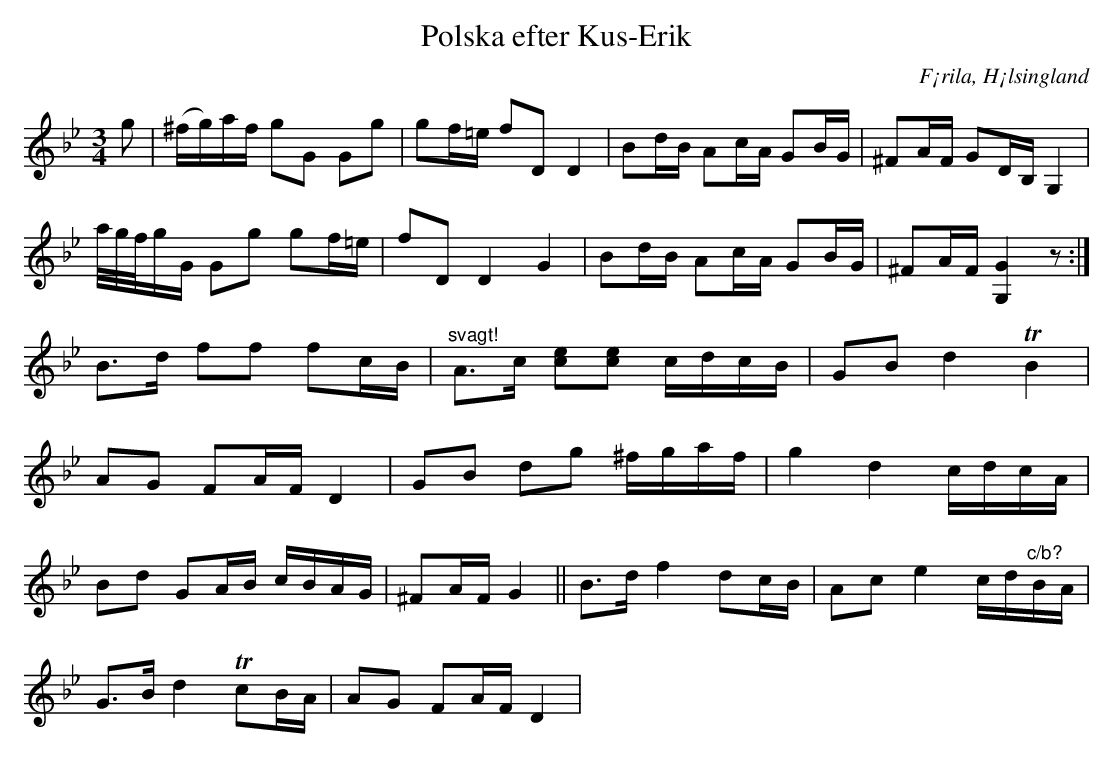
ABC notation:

X:1
T: Polska efter Kus-Erik
O: F¡rila, H¡lsingland
M: 3/4
L: 1/16
K: Gm
g2 | (^fg)af g2G2 G2g2 | g2f=e f2D2 D4 | B2dB A2cA G2BG | ^F2AF G2DB, G,4 |
a/g/f/gG G2g2 g2f=e | f2D2 D4 G4 | B2dB A2cA G2BG | ^F2AF [G,G]4 z2 :|
B2>d2 f2f2 f2cB | "^svagt!"A2>c2 [c2e2][e2c2] cdcB | G2B2 d4 TB4 |
A2G2 F2AF D4 | G2B2 d2g2 ^fgaf | g4 d4 cdcA |
B2d2 G2AB cBAG | ^F2AF G4 || B2>d2 f4 d2cB | A2c2 e4 cd"^c/b?"BA |
G2>B2 d4 Tc2BA | A2G2 F2AF D4 |
